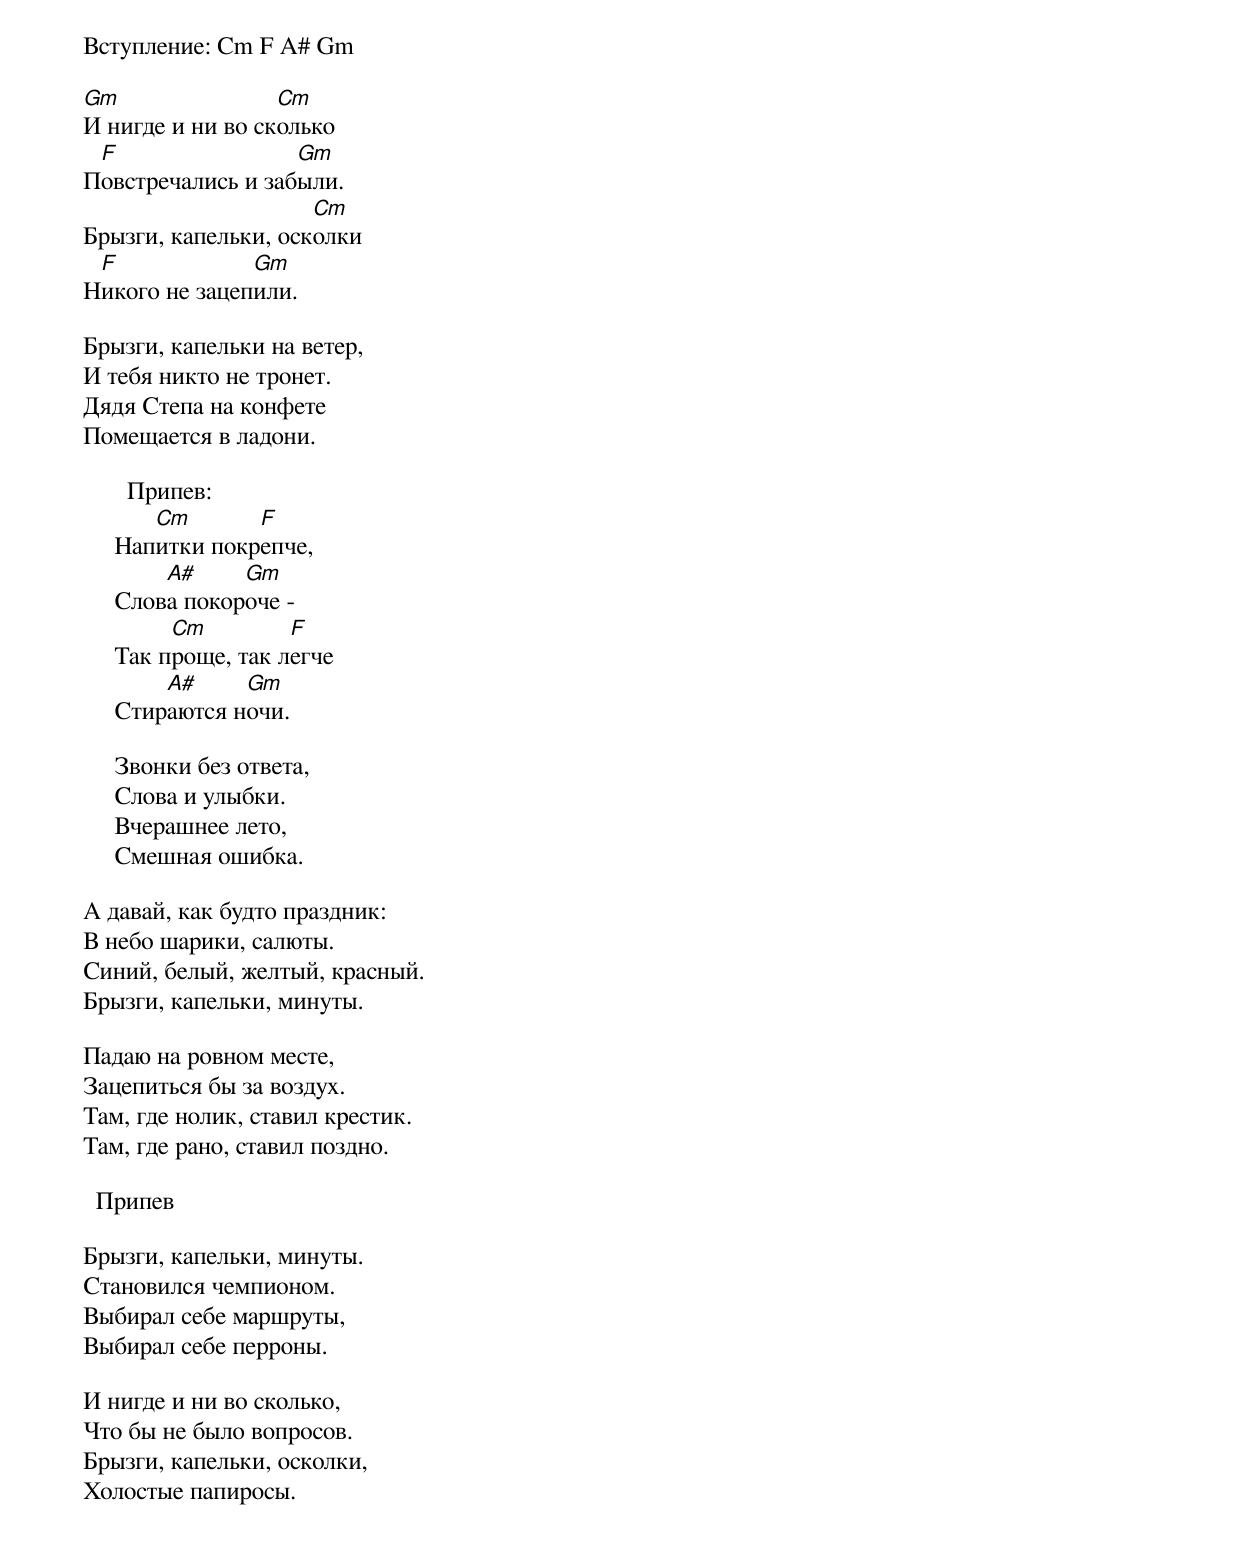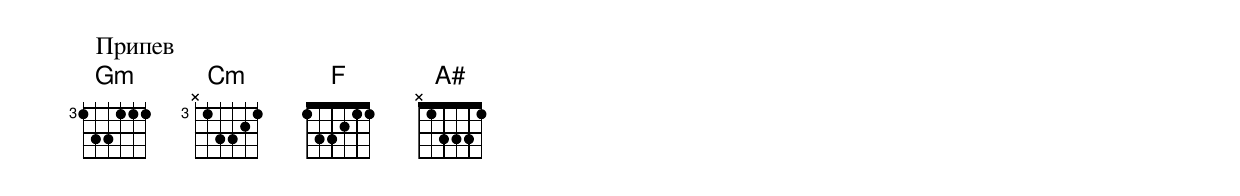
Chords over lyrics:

Вступление: Cm F A# Gm

Gm                Cm
И нигде и ни во сколько
 F                 Gm
Повстречались и забыли.
                     Cm
Брызги, капельки, осколки
 F             Gm
Никого не зацепили.

Брызги, капельки на ветер,
И тебя никто не тронет.
Дядя Степа на конфете
Помещается в ладони.

       Припев:
        Cm       F
     Напитки покрепче,
         A#     Gm
     Слова покороче -
          Cm         F
     Так проще, так легче
         A#     Gm
     Стираются ночи.

     Звонки без ответа,
     Слова и улыбки.
     Вчерашнее лето,
     Смешная ошибка.

А давай, как будто праздник:
В небо шарики, салюты.
Синий, белый, желтый, красный.
Брызги, капельки, минуты.

Падаю на ровном месте,
Зацепиться бы за воздух.
Там, где нолик, ставил крестик.
Там, где рано, ставил поздно.

  Припев

Брызги, капельки, минуты.
Становился чемпионом.
Выбирал себе маршруты,
Выбирал себе перроны.

И нигде и ни во сколько,
Что бы не было вопросов.
Брызги, капельки, осколки,
Холостые папиросы.

  Припев
